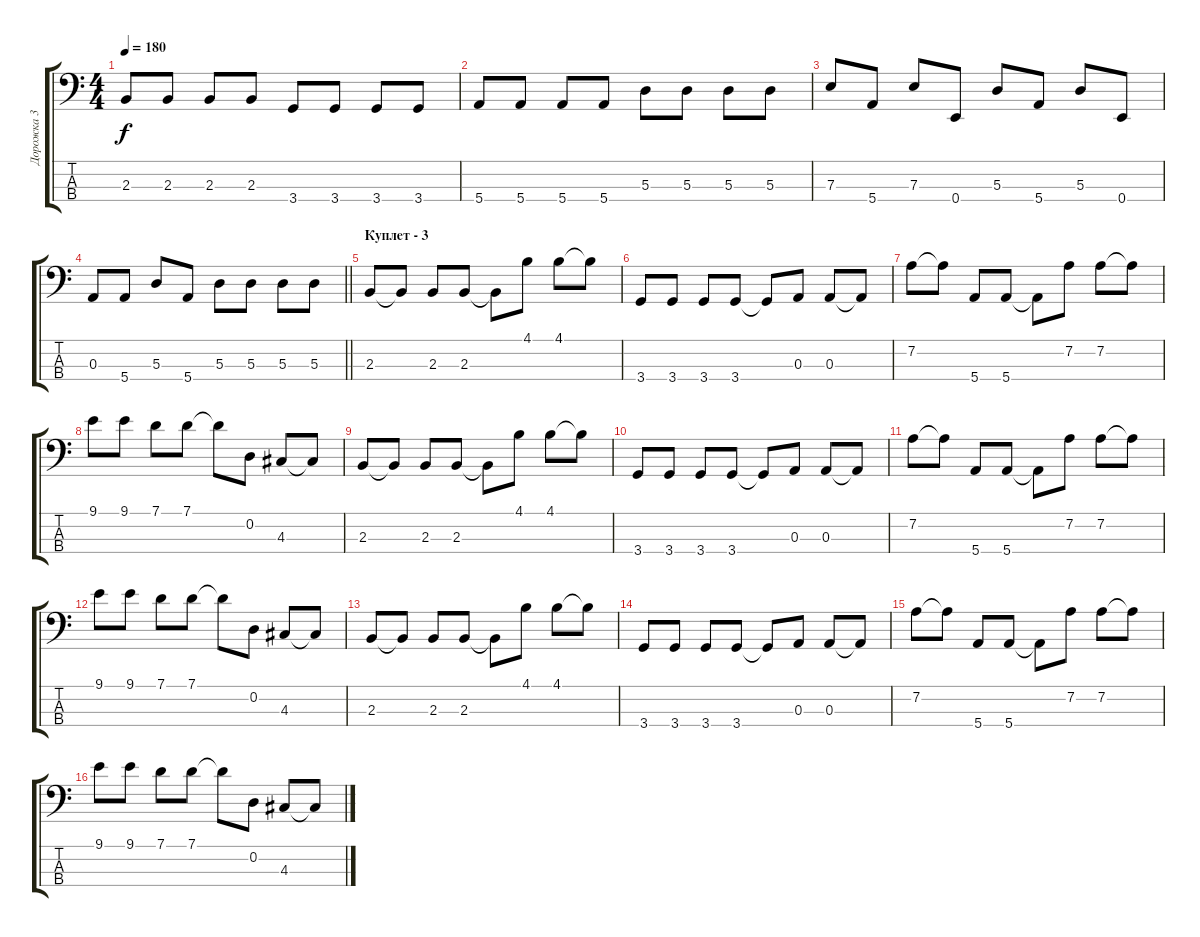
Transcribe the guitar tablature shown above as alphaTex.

\track ("Дорожка 3" "Дорожка 3") {instrument electricbasspick}
\staff {score tabs}
\tuning (G2 D2 A1 E1) {hide}
\ts (4 4)
\tempo 180
\clef f4
\ks c
2.3.8{dy f} 2.3.8 2.3.8 2.3.8 3.4.8 3.4.8 3.4.8 3.4.8 |
5.4.8 5.4.8 5.4.8 5.4.8 5.3.8 5.3.8 5.3.8 5.3.8 |
7.3.8 5.4.8 7.3.8 0.4.8 5.3.8 5.4.8 5.3.8 0.4.8 |
\barLineRight lightlight
0.3.8 5.4.8 5.3.8 5.4.8 5.3.8 5.3.8 5.3.8 5.3.8 |
\section ("" "Куплет - 3")
2.3.8 2.3{t}.8 2.3.8 2.3.8 2.3{t}.8 4.1.8 4.1.8 4.1{t}.8 |
3.4.8 3.4.8 3.4.8 3.4.8 3.4{t}.8 0.3.8 0.3.8 0.3{t}.8 |
7.2.8 7.2{t}.8 5.4.8 5.4.8 5.4{t}.8 7.2.8 7.2.8 7.2{t}.8 |
9.1.8 9.1.8 7.1.8 7.1.8 7.1{t}.8 0.2.8 4.3.8 4.3{t}.8 |
2.3.8 2.3{t}.8 2.3.8 2.3.8 2.3{t}.8 4.1.8 4.1.8 4.1{t}.8 |
3.4.8 3.4.8 3.4.8 3.4.8 3.4{t}.8 0.3.8 0.3.8 0.3{t}.8 |
7.2.8 7.2{t}.8 5.4.8 5.4.8 5.4{t}.8 7.2.8 7.2.8 7.2{t}.8 |
9.1.8 9.1.8 7.1.8 7.1.8 7.1{t}.8 0.2.8 4.3.8 4.3{t}.8 |
2.3.8 2.3{t}.8 2.3.8 2.3.8 2.3{t}.8 4.1.8 4.1.8 4.1{t}.8 |
3.4.8 3.4.8 3.4.8 3.4.8 3.4{t}.8 0.3.8 0.3.8 0.3{t}.8 |
7.2.8 7.2{t}.8 5.4.8 5.4.8 5.4{t}.8 7.2.8 7.2.8 7.2{t}.8 |
9.1.8 9.1.8 7.1.8 7.1.8 7.1{t}.8 0.2.8 4.3.8 4.3{t}.8
